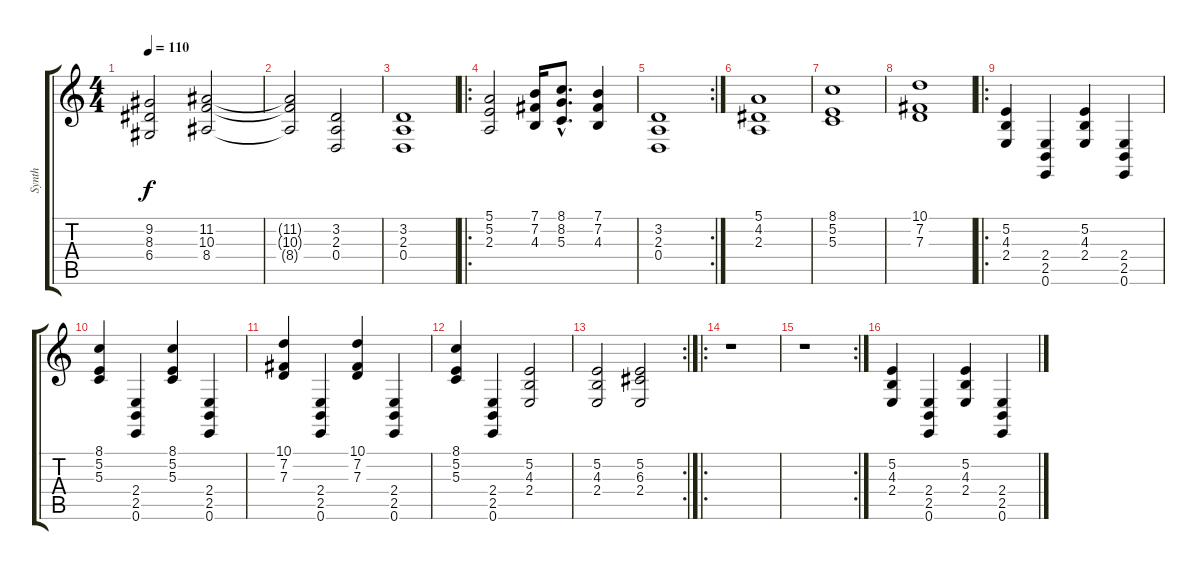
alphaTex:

\track ("Synth" "Synth") {instrument choiraahs}
\staff {score tabs}
\tuning (E4 B3 G3 D3 A2 E2) {hide}
\ts (4 4)
\tempo 110
\clef g2
\ks c
(9.2{t} 8.3{t} 6.4{t}).2{dy f} (11.2 10.3 8.4).2 |
(11.2{t} 10.3{t} 8.4{t}).2 (3.2 2.3 0.4).2 |
(3.2 2.3 0.4).1 |
\ro
(5.1 5.2 2.3).2 (7.1 7.2 4.3).16 (8.1{hac} 8.2{hac} 5.3{hac}).8{d} (7.1 7.2 4.3).4 |
\rc 2
(3.2 2.3 0.4).1 |
(5.1 4.2 2.3).1 |
(8.1 5.2 5.3).1 |
(10.1 7.2 7.3).1 |
\ro
(5.2 4.3 2.4).4 (2.4 2.5 0.6).4 (5.2 4.3 2.4).4 (2.4 2.5 0.6).4 |
(8.1 5.2 5.3).4 (2.4 2.5 0.6).4 (8.1 5.2 5.3).4 (2.4 2.5 0.6).4 |
(10.1 7.2 7.3).4 (2.4 2.5 0.6).4 (10.1 7.2 7.3).4 (2.4 2.5 0.6).4 |
(8.1 5.2 5.3).4 (2.4 2.5 0.6).4 (5.2 4.3 2.4).2 |
\rc 2
(5.2 4.3 2.4).2 (5.2 6.3 2.4).2 |
\ro
r.1 |
\rc 2
r.1 |
(5.2 4.3 2.4).4{volume 8} (2.4 2.5 0.6).4 (5.2 4.3 2.4).4 (2.4 2.5 0.6).4
